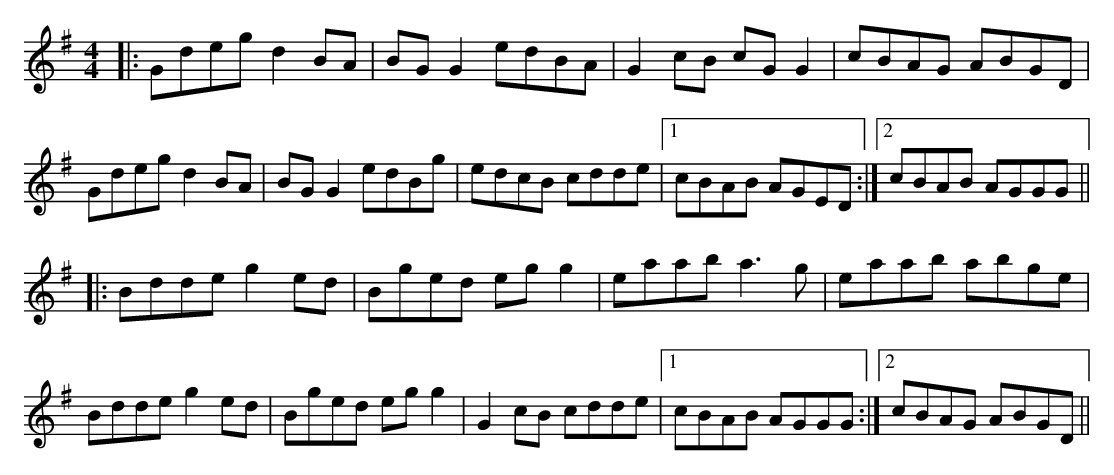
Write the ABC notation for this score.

X:1
M:4/4
K:G
|:Gdeg d2 BA|BG G2 edBA|G2 cB cG G2|cBAG ABGD|
Gdeg d2 BA|BG G2 edBg|edcB cdde|1 cBAB AGED:|2 cBAB AGGG||
|:Bdde g2 ed|Bged egg2|eaab a3g|eaab abge|
Bdde g2 ed|Bged egg2|G2 cB cdde|1 cBAB AGGG:|2 cBAG ABGD||
